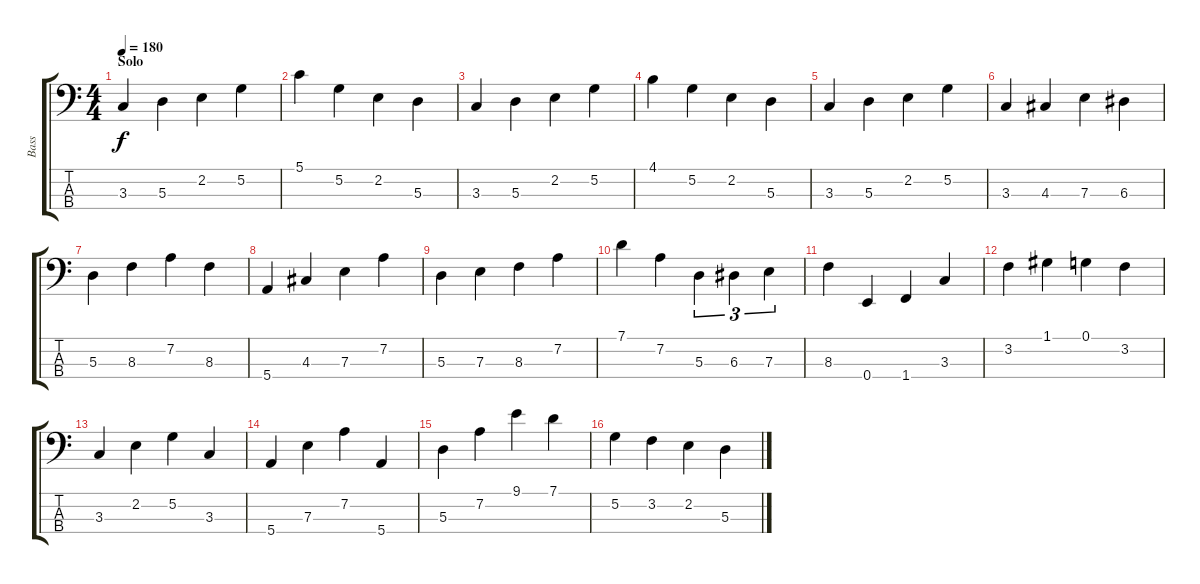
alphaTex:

\track ("Bass" "Bass") {instrument electricbassfinger}
\staff {score tabs}
\tuning (G2 D2 A1 E1) {hide}
\ts (4 4)
\section ("" "Solo")
\tempo 180
\clef f4
\ks c
3.3.4{dy f} 5.3.4 2.2.4 5.2.4 |
5.1.4 5.2.4 2.2.4 5.3.4 |
3.3.4 5.3.4 2.2.4 5.2.4 |
4.1.4 5.2.4 2.2.4 5.3.4 |
3.3.4 5.3.4 2.2.4 5.2.4 |
3.3.4 4.3.4 7.3.4 6.3.4 |
5.3.4 8.3.4 7.2.4 8.3.4 |
5.4.4 4.3.4 7.3.4 7.2.4 |
5.3.4 7.3.4 8.3.4 7.2.4 |
7.1.4 7.2.4 5.3.4{tu (3 2)} 6.3.4{tu (3 2)} 7.3.4{tu (3 2)} |
8.3.4 0.4.4 1.4.4 3.3.4 |
3.2.4 1.1.4 0.1.4 3.2.4 |
3.3.4 2.2.4 5.2.4 3.3.4 |
5.4.4 7.3.4 7.2.4 5.4.4 |
5.3.4 7.2.4 9.1.4 7.1.4 |
5.2.4 3.2.4 2.2.4 5.3.4
